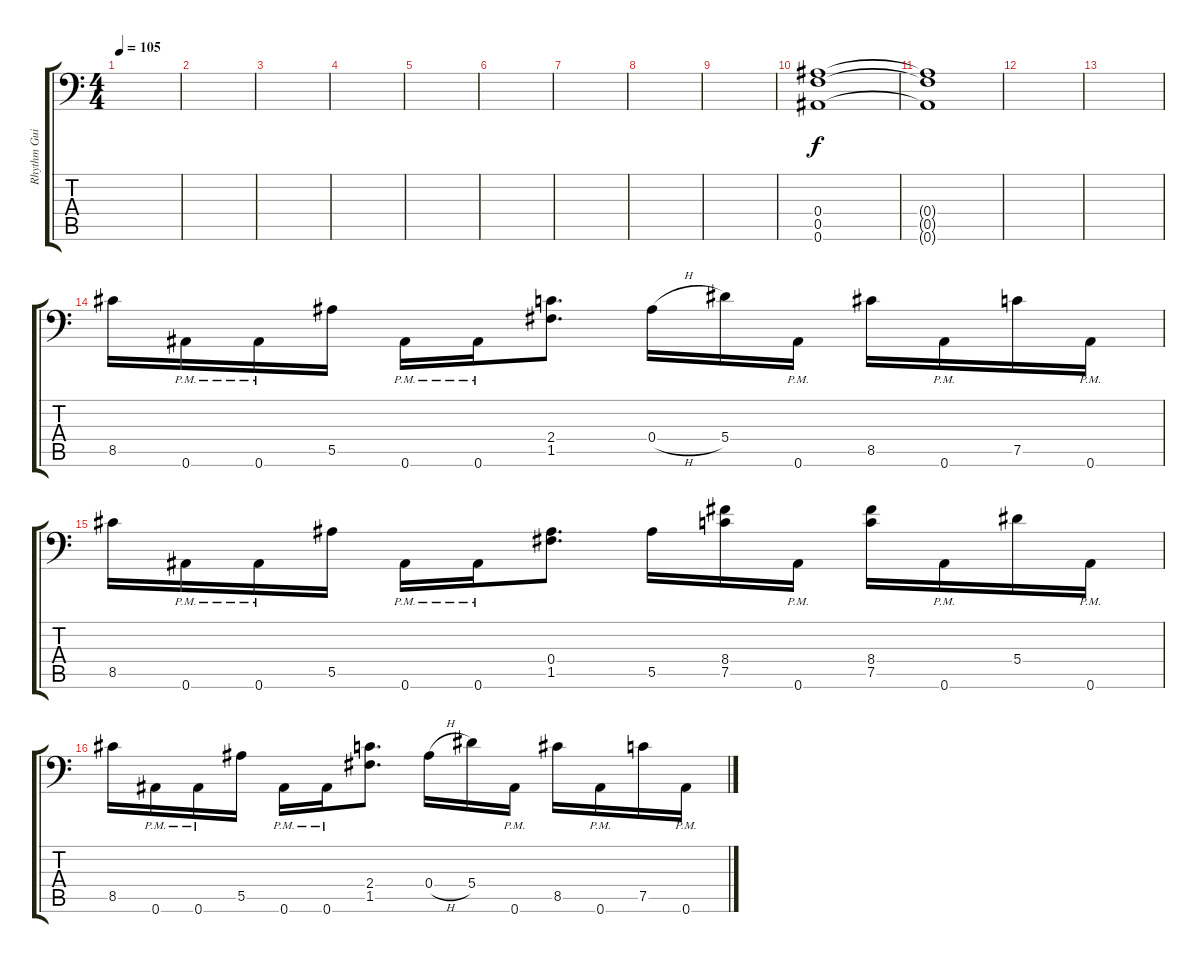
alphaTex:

\track ("Rhythm Guitar 2" "Rhythm Gui") {instrument distortionguitar}
\staff {score tabs}
\tuning (C4 G3 Eb3 Bb2 F2 Bb1) {hide}
\ts (4 4)
\tempo 105
\clef f4
\ks c
|
|
|
|
|
|
|
|
|
(0.4 0.5 0.6).1 |
(0.4{t} 0.5{t} 0.6{t}).1 |
|
|
8.5.16 0.6{pm}.16 0.6{pm}.16 5.5.16 0.6{pm}.16 0.6{pm}.16 (2.4 1.5).8{d} 0.4{h}.16 5.4.16 0.6{pm}.16 8.5.16 0.6{pm}.16 7.5.16 0.6{pm}.16 |
8.5.16 0.6{pm}.16 0.6{pm}.16 5.5.16 0.6{pm}.16 0.6{pm}.16 (0.4 1.5).8{d} 5.5.16 (8.4 7.5).16 0.6{pm}.16 (8.4 7.5).16 0.6{pm}.16 5.4.16 0.6{pm}.16 |
8.5.16 0.6{pm}.16 0.6{pm}.16 5.5.16 0.6{pm}.16 0.6{pm}.16 (2.4 1.5).8{d} 0.4{h}.16 5.4.16 0.6{pm}.16 8.5.16 0.6{pm}.16 7.5.16 0.6{pm}.16
